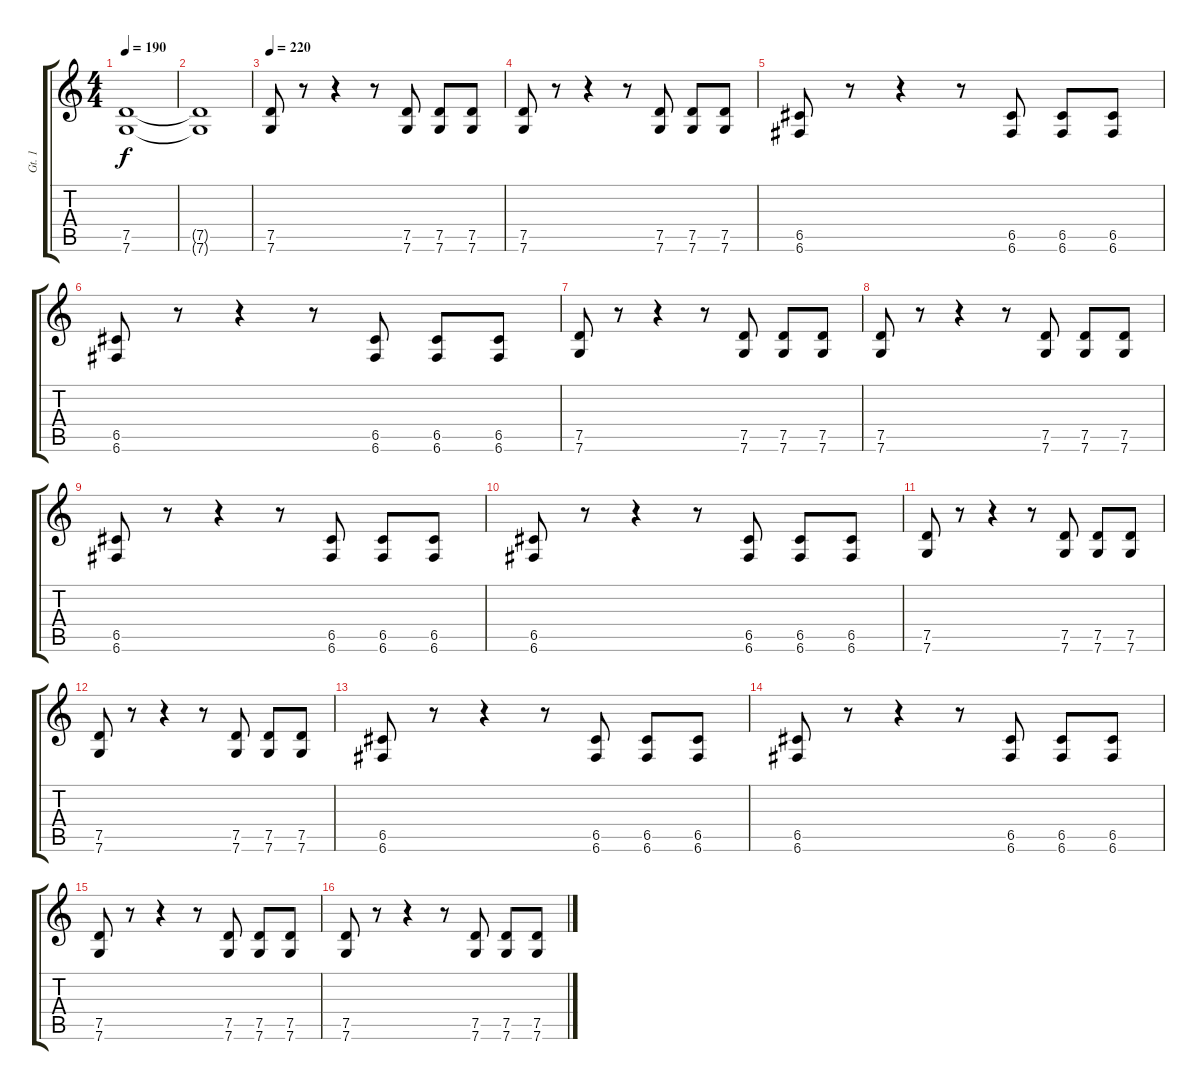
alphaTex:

\track ("Gt. 1" "Gt. 1") {instrument overdrivenguitar}
\staff {score tabs}
\tuning (D4 A3 F3 C3 G2 C2) {hide}
\ts (4 4)
\tempo 190
\clef g2
\ks c
(7.5 7.6).1{dy f} |
(7.5{t} 7.6{t}).1 |
\tempo 220
(7.5 7.6).8 r.8 r.4 r.8 (7.5 7.6).8 (7.5 7.6).8 (7.5 7.6).8 |
(7.5 7.6).8 r.8 r.4 r.8 (7.5 7.6).8 (7.5 7.6).8 (7.5 7.6).8 |
(6.5 6.6).8 r.8 r.4 r.8 (6.5 6.6).8 (6.5 6.6).8 (6.5 6.6).8 |
(6.5 6.6).8 r.8 r.4 r.8 (6.5 6.6).8 (6.5 6.6).8 (6.5 6.6).8 |
(7.5 7.6).8 r.8 r.4 r.8 (7.5 7.6).8 (7.5 7.6).8 (7.5 7.6).8 |
(7.5 7.6).8 r.8 r.4 r.8 (7.5 7.6).8 (7.5 7.6).8 (7.5 7.6).8 |
(6.5 6.6).8 r.8 r.4 r.8 (6.5 6.6).8 (6.5 6.6).8 (6.5 6.6).8 |
(6.5 6.6).8 r.8 r.4 r.8 (6.5 6.6).8 (6.5 6.6).8 (6.5 6.6).8 |
(7.5 7.6).8 r.8 r.4 r.8 (7.5 7.6).8 (7.5 7.6).8 (7.5 7.6).8 |
(7.5 7.6).8 r.8 r.4 r.8 (7.5 7.6).8 (7.5 7.6).8 (7.5 7.6).8 |
(6.5 6.6).8 r.8 r.4 r.8 (6.5 6.6).8 (6.5 6.6).8 (6.5 6.6).8 |
(6.5 6.6).8 r.8 r.4 r.8 (6.5 6.6).8 (6.5 6.6).8 (6.5 6.6).8 |
(7.5 7.6).8 r.8 r.4 r.8 (7.5 7.6).8 (7.5 7.6).8 (7.5 7.6).8 |
(7.5 7.6).8 r.8 r.4 r.8 (7.5 7.6).8 (7.5 7.6).8 (7.5 7.6).8
